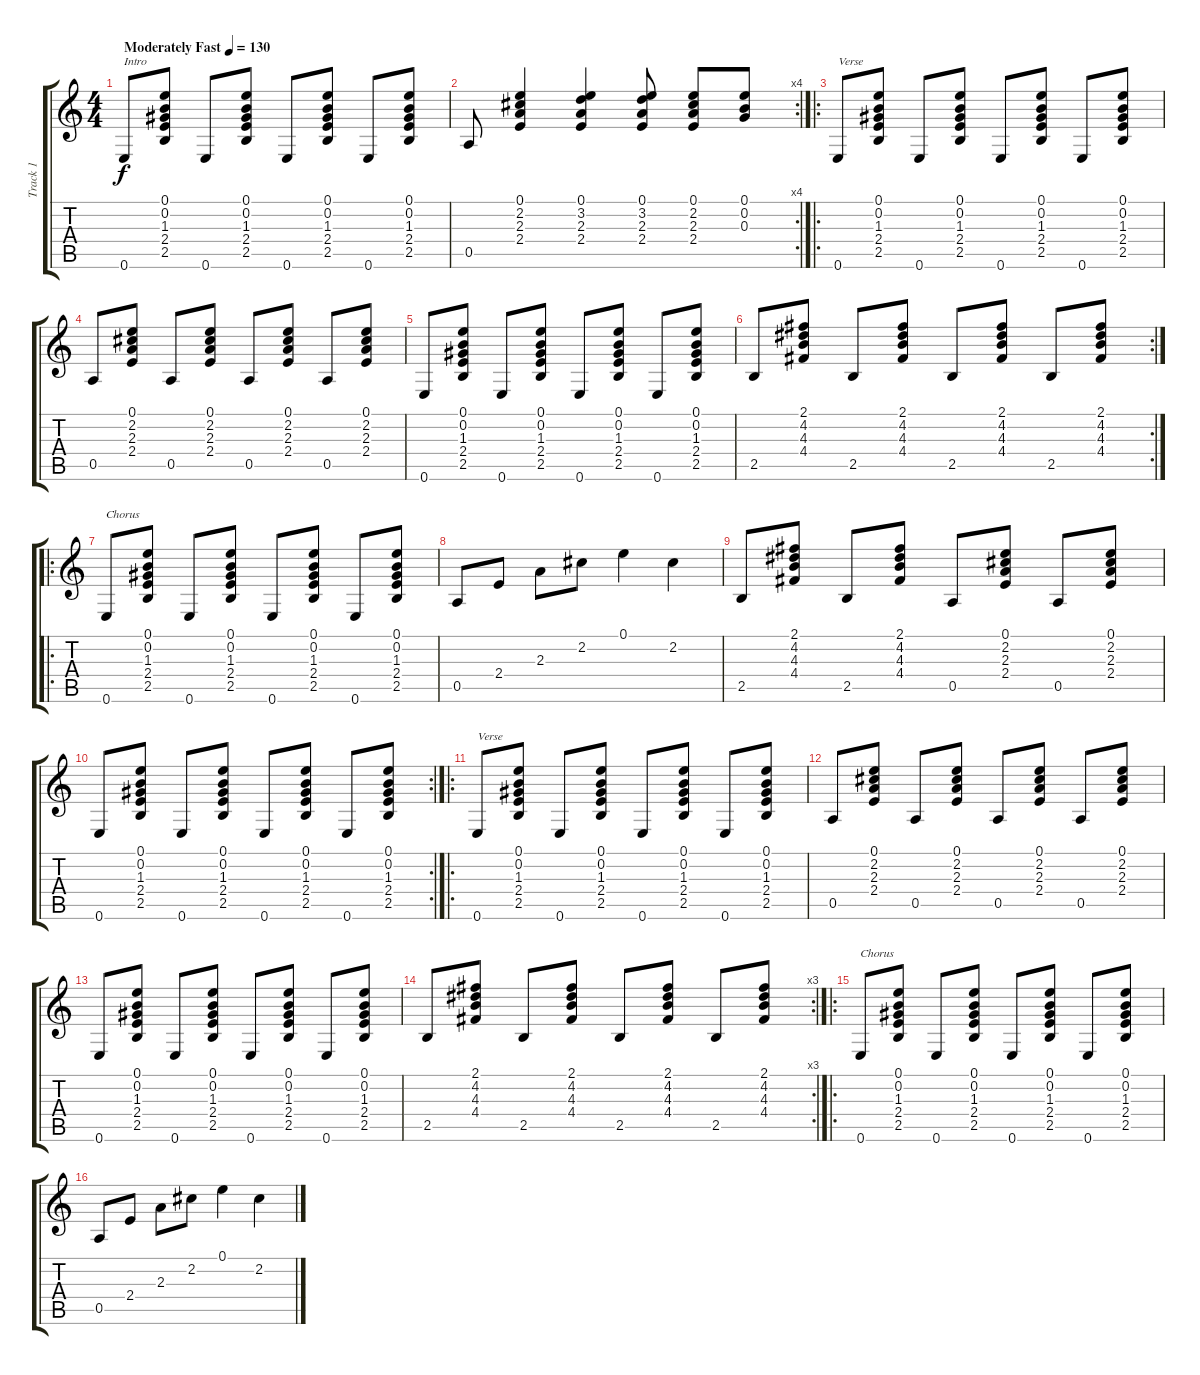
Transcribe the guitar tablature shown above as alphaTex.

\track ("Track 1" "Track 1") {instrument acousticguitarsteel}
\staff {score tabs}
\tuning (E4 B3 G3 D3 A2 E2) {hide}
\ts (4 4)
\tempo (130 "Moderately Fast")
\clef g2
\ks c
0.6.8{txt "Intro" dy f instrument acousticguitarsteel} (0.1 0.2 1.3 2.4 2.5).8 0.6.8 (0.1 0.2 1.3 2.4 2.5).8 0.6.8 (0.1 0.2 1.3 2.4 2.5).8 0.6.8 (0.1 0.2 1.3 2.4 2.5).8 |
\rc 4
0.5.8 (0.1 2.2 2.3 2.4).4 (0.1 3.2 2.3 2.4).4 (0.1 3.2 2.3 2.4).8 (0.1 2.2 2.3 2.4).8 (0.1 0.2 0.3).8 |
\ro
0.6.8{txt "Verse"} (0.1 0.2 1.3 2.4 2.5).8 0.6.8 (0.1 0.2 1.3 2.4 2.5).8 0.6.8 (0.1 0.2 1.3 2.4 2.5).8 0.6.8 (0.1 0.2 1.3 2.4 2.5).8 |
0.5.8 (0.1 2.2 2.3 2.4).8 0.5.8 (0.1 2.2 2.3 2.4).8 0.5.8 (0.1 2.2 2.3 2.4).8 0.5.8 (0.1 2.2 2.3 2.4).8 |
0.6.8 (0.1 0.2 1.3 2.4 2.5).8 0.6.8 (0.1 0.2 1.3 2.4 2.5).8 0.6.8 (0.1 0.2 1.3 2.4 2.5).8 0.6.8 (0.1 0.2 1.3 2.4 2.5).8 |
\rc 2
2.5.8 (2.1 4.2 4.3 4.4).8 2.5.8 (2.1 4.2 4.3 4.4).8 2.5.8 (2.1 4.2 4.3 4.4).8 2.5.8 (2.1 4.2 4.3 4.4).8 |
\ro
0.6.8{txt "Chorus"} (0.1 0.2 1.3 2.4 2.5).8 0.6.8 (0.1 0.2 1.3 2.4 2.5).8 0.6.8 (0.1 0.2 1.3 2.4 2.5).8 0.6.8 (0.1 0.2 1.3 2.4 2.5).8 |
0.5.8 2.4.8 2.3.8 2.2.8 0.1.4 2.2.4 |
2.5.8 (2.1 4.2 4.3 4.4).8 2.5.8 (2.1 4.2 4.3 4.4).8 0.5.8 (0.1 2.2 2.3 2.4).8 0.5.8 (0.1 2.2 2.3 2.4).8 |
\rc 2
0.6.8 (0.1 0.2 1.3 2.4 2.5).8 0.6.8 (0.1 0.2 1.3 2.4 2.5).8 0.6.8 (0.1 0.2 1.3 2.4 2.5).8 0.6.8 (0.1 0.2 1.3 2.4 2.5).8 |
\ro
0.6.8{txt "Verse"} (0.1 0.2 1.3 2.4 2.5).8 0.6.8 (0.1 0.2 1.3 2.4 2.5).8 0.6.8 (0.1 0.2 1.3 2.4 2.5).8 0.6.8 (0.1 0.2 1.3 2.4 2.5).8 |
0.5.8 (0.1 2.2 2.3 2.4).8 0.5.8 (0.1 2.2 2.3 2.4).8 0.5.8 (0.1 2.2 2.3 2.4).8 0.5.8 (0.1 2.2 2.3 2.4).8 |
0.6.8 (0.1 0.2 1.3 2.4 2.5).8 0.6.8 (0.1 0.2 1.3 2.4 2.5).8 0.6.8 (0.1 0.2 1.3 2.4 2.5).8 0.6.8 (0.1 0.2 1.3 2.4 2.5).8 |
\rc 3
2.5.8 (2.1 4.2 4.3 4.4).8 2.5.8 (2.1 4.2 4.3 4.4).8 2.5.8 (2.1 4.2 4.3 4.4).8 2.5.8 (2.1 4.2 4.3 4.4).8 |
\ro
0.6.8{txt "Chorus"} (0.1 0.2 1.3 2.4 2.5).8 0.6.8 (0.1 0.2 1.3 2.4 2.5).8 0.6.8 (0.1 0.2 1.3 2.4 2.5).8 0.6.8 (0.1 0.2 1.3 2.4 2.5).8 |
0.5.8 2.4.8 2.3.8 2.2.8 0.1.4 2.2.4
